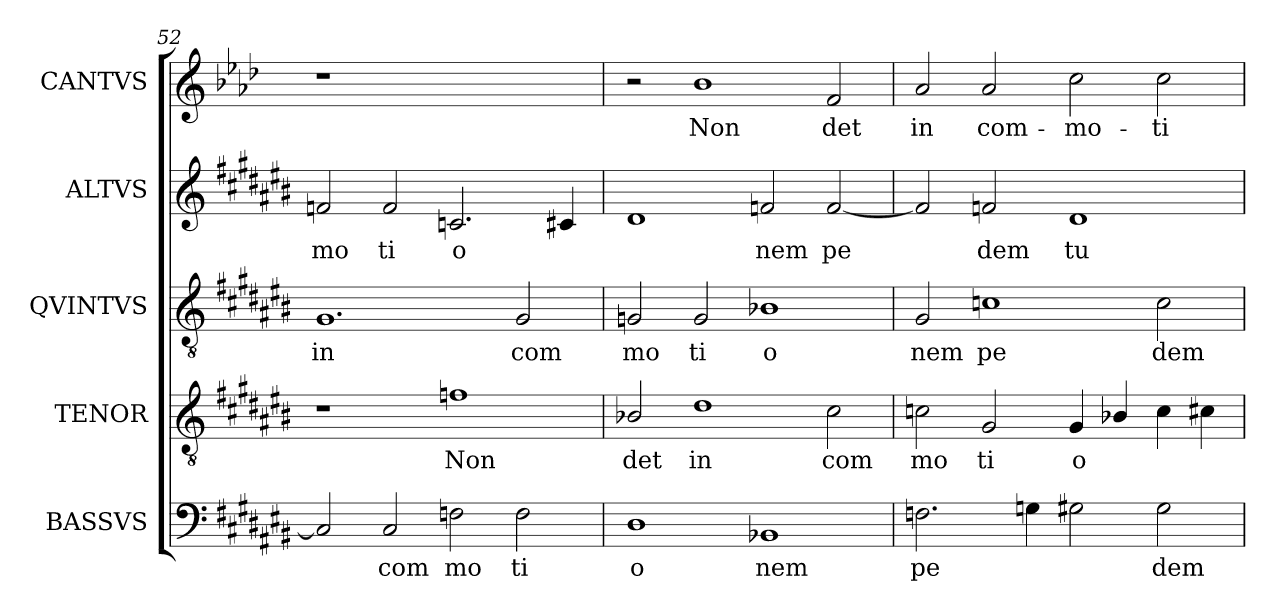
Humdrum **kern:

**kern	**text	**kern	**text	**kern	**text	**kern	**text	**kern	**text
*part5	*part5	*part4	*part4	*part3	*part3	*part2	*part2	*part1	*part1
*staff5	*staff5	*staff4	*staff4	*staff3	*staff3	*staff2	*staff2	*staff1	*staff1
*I"BASSVS	*	*I"TENOR	*	*I"QVINTVS	*	*I"ALTVS	*	*I"CANTVS	*
*clefF4	*	*clefGv2	*	*clefGv2	*	*clefG2	*	*clefG2	*
*ITrd-3c-5	*	*ITrd-3c-5	*	*ITrd-3c-5	*	*ITrd-3c-5	*	*	*
*k[f#c#g#d#a#e#b#]	*	*k[f#c#g#d#a#e#b#]	*	*k[f#c#g#d#a#e#b#]	*	*k[f#c#g#d#a#e#b#]	*	*k[b-e-a-d-]	*
*C#:	*	*C#:	*	*C#:	*	*C#:	*	*A-:	*
=52	=52	=52	=52	=52	=52	=52	=52	=52	=52
!	!LO:LY:b:cj	!	!	!	!LO:LY:b:cj	!	!LO:LY:b:cj	!	!
2F#/]	.	1r	.	1.c#	in	2b-/	mo	1r	.
!	!LO:LY:b:cj	!	!	!	!	!	!LO:LY:b:cj	!	!
2F#/	com	.	.	.	.	2b-/	ti	.	.
!	!LO:LY:b:cj	!	!LO:LY:b:cj	!	!	!	!LO:LY:b:cj	!	!
2B-\	mo	1b-	Non	.	.	2.f/	o	1ryy	.
!	!LO:LY:b:cj	!	!	!	!LO:LY:b:cj	!	!	!	!
2B-\	ti	.	.	2c#/	com	.	.	.	.
!	!	!	!	!	!	!	!LO:LY:b:cj	!	!
.	.	.	.	.	.	4f#/	.	.	.
=53	=53	=53	=53	=53	=53	=53	=53	=53	=53
!	!LO:LY:b:cj	!	!LO:LY:b:cj	!	!LO:LY:b:cj	!	!LO:LY:b:cj	!	!
1G#	o	2e-/	det	2c/	mo	1g#	.	2r	.
!	!	!	!LO:LY:b:cj	!	!LO:LY:b:cj	!	!	!	!LO:LY:b:cj
.	.	1g#	in	2c/	ti	.	.	1b-	Non
!	!LO:LY:b:cj	!	!	!	!LO:LY:b:cj	!	!LO:LY:b:cj	!	!
1E-	nem	.	.	1e-	o	2b-/	nem	.	.
!	!	!	!LO:LY:b:cj	!	!	!	!LO:LY:b:cj	!	!LO:LY:b:cj
.	.	2f#\	com	.	.	[<2b-/	pe	2f/	det
=54	=54	=54	=54	=54	=54	=54	=54	=54	=54
!	!LO:LY:b:cj	!	!LO:LY:b:cj	!	!LO:LY:b:cj	!	!LO:LY:b:cj	!	!LO:LY:b:cj
2.B-\	pe	2f\	mo	2c#/	nem	2b-/]	.	2a-/	in
!	!	!	!LO:LY:b:cj	!	!LO:LY:b:cj	!	!LO:LY:b:cj	!	!LO:LY:b:cj
.	.	2c#/	ti	1f	pe	2b-/	dem	2a-/	com-
!	!LO:LY:b:cj	!	!	!	!	!	!	!	!
4c\	.	.	.	.	.	.	.	.	.
!	!LO:LY:b:cj	!	!LO:LY:b:cj	!	!	!	!LO:LY:b:cj	!	!LO:LY:b:cj
2c#\	.	4c#/	o	.	.	1g#	tu	2cc\	-mo-
!	!	!	!LO:LY:b:cj	!	!	!	!	!	!
.	.	4e-/	.	.	.	.	.	.	.
!	!LO:LY:b:cj	!	!LO:LY:b:cj	!	!LO:LY:b:cj	!	!	!	!LO:LY:b:cj
2c#\	dem	4f\	.	2f\	dem	.	.	2cc\	-ti-
!	!	!	!LO:LY:b:cj	!	!	!	!	!	!
.	.	4f#\	.	.	.	.	.	.	.
=	=	=	=	=	=	=	=	=	=
*-	*-	*-	*-	*-	*-	*-	*-	*-	*-
